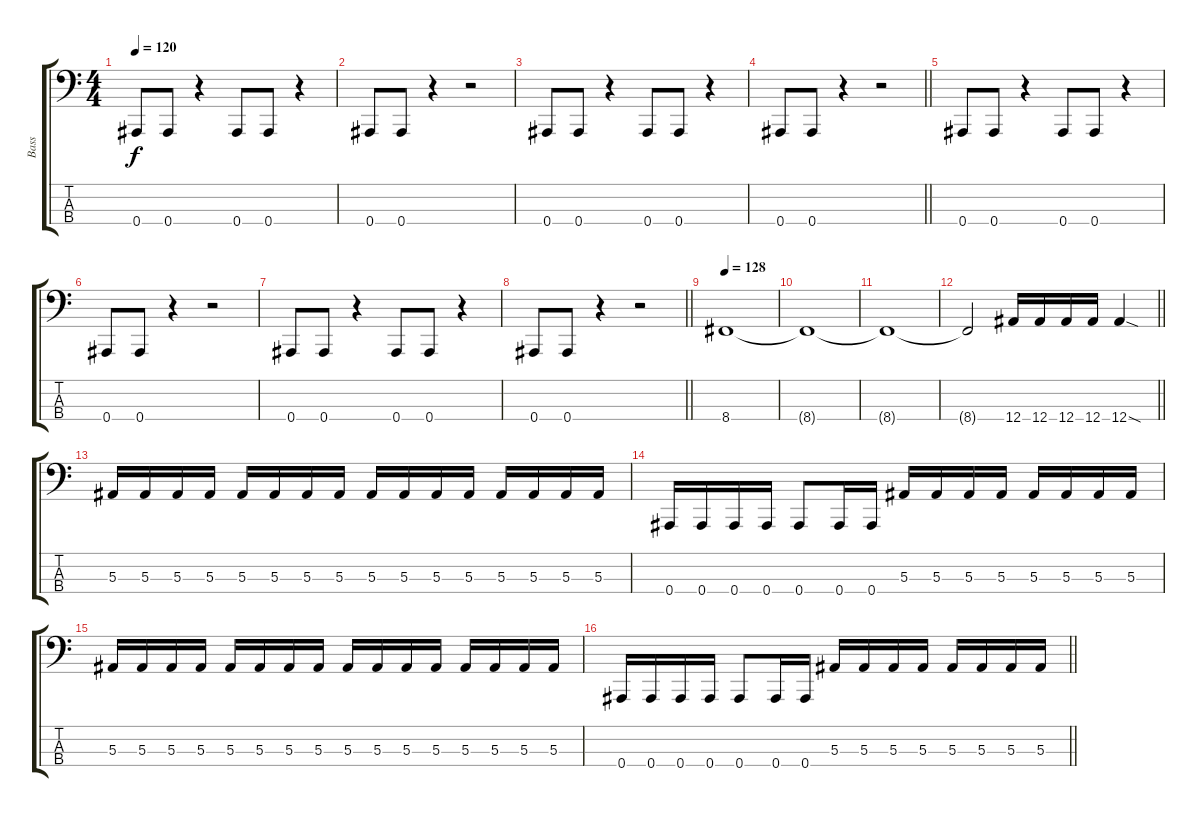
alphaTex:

\track ("Bass" "Bass") {instrument electricbassfinger}
\staff {score tabs}
\tuning (Eb2 Bb1 F1 Bb0) {hide}
\ts (4 4)
\tempo 120
\clef f4
\ks c
0.4.8{dy f} 0.4.8 r.4 0.4.8 0.4.8 r.4 |
0.4.8 0.4.8 r.4 r.2 |
0.4.8 0.4.8 r.4 0.4.8 0.4.8 r.4 |
\barLineRight lightlight
0.4.8 0.4.8 r.4 r.2 |
0.4.8 0.4.8 r.4 0.4.8 0.4.8 r.4 |
0.4.8 0.4.8 r.4 r.2 |
0.4.8 0.4.8 r.4 0.4.8 0.4.8 r.4 |
\barLineRight lightlight
0.4.8 0.4.8 r.4 r.2 |
\tempo 128
8.4.1 |
8.4{t}.1 |
8.4{t}.1 |
\barLineRight lightlight
8.4{t}.2 12.4.16 12.4.16 12.4.16 12.4.16 12.4{sod}.4 |
5.3.16 5.3.16 5.3.16 5.3.16 5.3.16 5.3.16 5.3.16 5.3.16 5.3.16 5.3.16 5.3.16 5.3.16 5.3.16 5.3.16 5.3.16 5.3.16 |
0.4.16 0.4.16 0.4.16 0.4.16 0.4.8 0.4.16 0.4.16 5.3.16 5.3.16 5.3.16 5.3.16 5.3.16 5.3.16 5.3.16 5.3.16 |
5.3.16 5.3.16 5.3.16 5.3.16 5.3.16 5.3.16 5.3.16 5.3.16 5.3.16 5.3.16 5.3.16 5.3.16 5.3.16 5.3.16 5.3.16 5.3.16 |
\barLineRight lightlight
0.4.16 0.4.16 0.4.16 0.4.16 0.4.8 0.4.16 0.4.16 5.3.16 5.3.16 5.3.16 5.3.16 5.3.16 5.3.16 5.3.16 5.3.16
